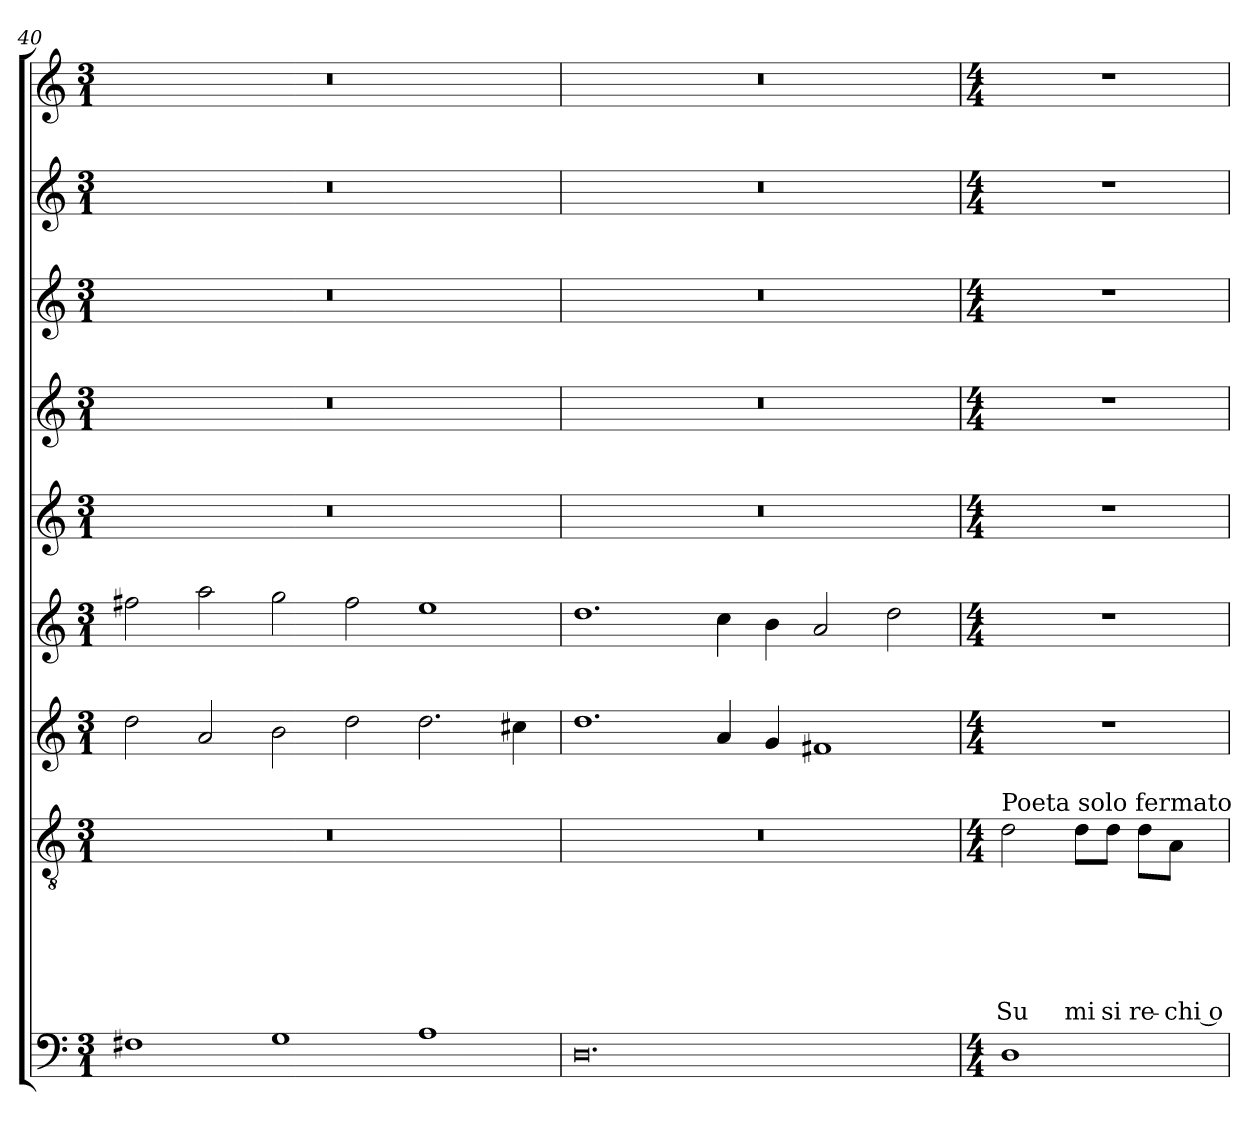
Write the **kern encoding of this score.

**kern	**kern	**text	**text	**text	**text	**text	**text	**kern	**kern	**kern	**kern	**kern	**kern	**kern
*part9	*part8	*part8	*part8	*part8	*part8	*part8	*part8	*part7	*part6	*part5	*part4	*part3	*part2	*part1
*staff9	*staff8	*staff8	*staff8	*staff8	*staff8	*staff8	*staff8	*staff7	*staff6	*staff5	*staff4	*staff3	*staff2	*staff1
*clefF4	*clefGv2	*	*	*	*	*	*	*clefG2	*clefG2	*clefG2	*clefG2	*clefG2	*clefG2	*clefG2
*k[]	*k[]	*	*	*	*	*	*	*k[]	*k[]	*k[]	*k[]	*k[]	*k[]	*k[]
*C:	*C:	*	*	*	*	*	*	*C:	*C:	*C:	*C:	*C:	*C:	*C:
*M3/1	*M3/1	*	*	*	*	*	*	*M3/1	*M3/1	*M3/1	*M3/1	*M3/1	*M3/1	*M3/1
=40	=40	=40	=40	=40	=40	=40	=40	=40	=40	=40	=40	=40	=40	=40
1F#X	0.r	.	.	.	.	.	.	2dd\	2ff#X\	0.r	0.r	0.r	0.r	0.r
.	.	.	.	.	.	.	.	2a/	2aa\	.	.	.	.	.
1G	.	.	.	.	.	.	.	2b\	2gg\	.	.	.	.	.
.	.	.	.	.	.	.	.	2dd\	2ff#\	.	.	.	.	.
1A	.	.	.	.	.	.	.	2.dd\	1ee	.	.	.	.	.
.	.	.	.	.	.	.	.	4cc#X\	.	.	.	.	.	.
=41	=41	=41	=41	=41	=41	=41	=41	=41	=41	=41	=41	=41	=41	=41
0.D	0.r	.	.	.	.	.	.	1.dd	1.dd	0.r	0.r	0.r	0.r	0.r
.	.	.	.	.	.	.	.	4a/	4cc\	.	.	.	.	.
.	.	.	.	.	.	.	.	4g/	4b\	.	.	.	.	.
.	.	.	.	.	.	.	.	1f#X	2a/	.	.	.	.	.
.	.	.	.	.	.	.	.	.	2dd\	.	.	.	.	.
!!LO:LB:g=z
=42	=42	=42	=42	=42	=42	=42	=42	=42	=42	=42	=42	=42	=42	=42
*M4/4	*M4/4	*	*	*	*	*	*	*M4/4	*M4/4	*M4/4	*M4/4	*M4/4	*M4/4	*M4/4
!	!LO:TX:a:t=Poeta solo fermato	!	!	!	!	!	!	!	!	!	!	!	!	!
!	!	!	!	!	!	!	!LO:LY:b	!	!	!	!	!	!	!
1D	2d\	.	.	.	.	.	Su	1r	1r	1r	1r	1r	1r	1r
!	!	!	!	!	!	!	!LO:LY:b	!	!	!	!	!	!	!
.	8d\L	.	.	.	.	.	mi	.	.	.	.	.	.	.
!	!	!	!	!	!	!	!LO:LY:b	!	!	!	!	!	!	!
.	8d\J	.	.	.	.	.	si	.	.	.	.	.	.	.
!	!	!	!	!	!	!	!LO:LY:b	!	!	!	!	!	!	!
.	8d\L	.	.	.	.	.	re-	.	.	.	.	.	.	.
!	!	!	!	!	!	!	!LO:LY:b	!	!	!	!	!	!	!
.	8A\J	.	.	.	.	.	-chi o-	.	.	.	.	.	.	.
=	=	=	=	=	=	=	=	=	=	=	=	=	=	=
*-	*-	*-	*-	*-	*-	*-	*-	*-	*-	*-	*-	*-	*-	*-
